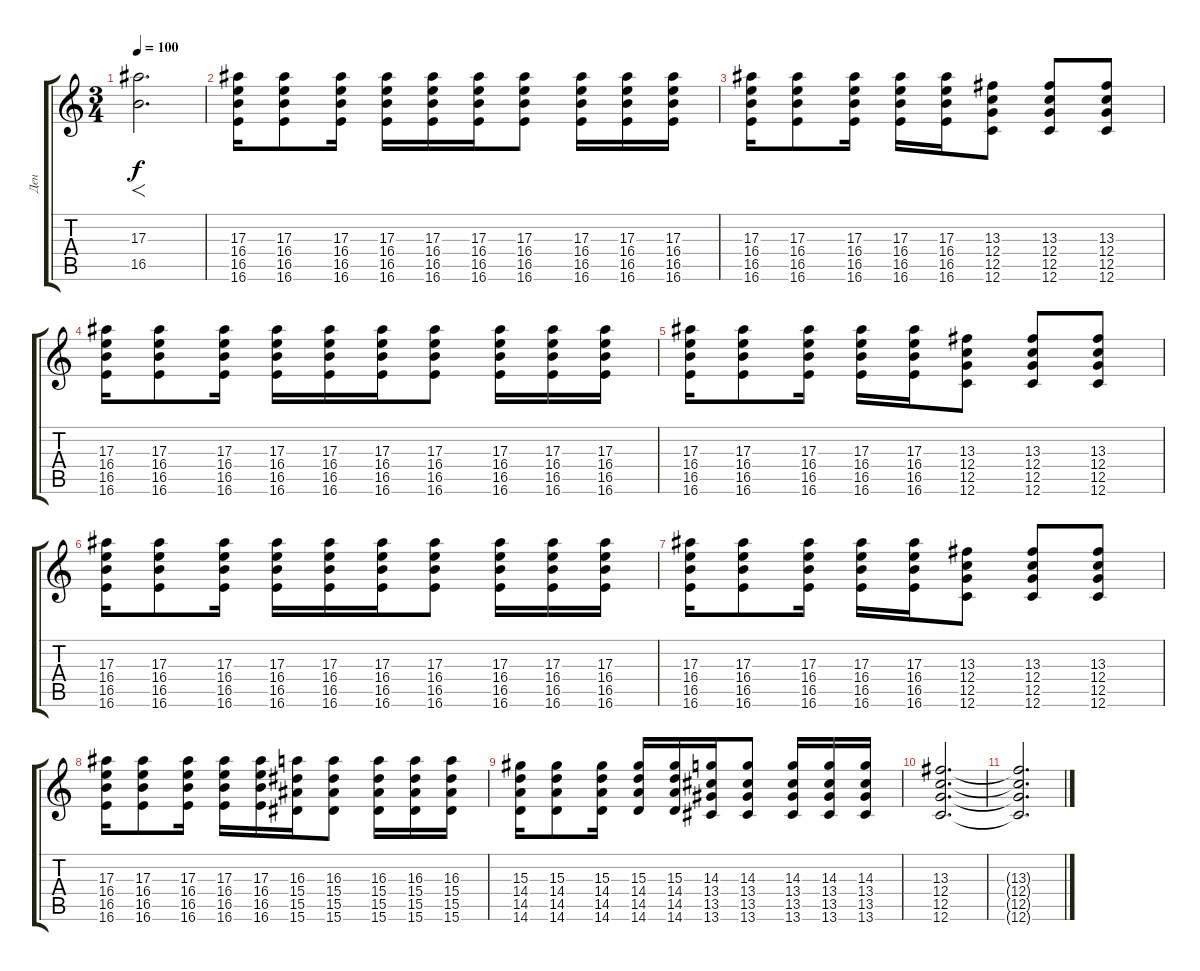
\track ("Ден" "Ден") {instrument overdrivenguitar}
\staff {score tabs}
\tuning (D4 A3 F3 C3 G2 C2) {hide}
\ts (3 4)
\tempo 100
\clef g2
\ks c
(17.3 16.5).2{f d dy f} |
(17.3 16.4 16.5 16.6).16 (17.3 16.4 16.5 16.6).8 (17.3 16.4 16.5 16.6).16 (17.3 16.4 16.5 16.6).16 (17.3 16.4 16.5 16.6).16 (17.3 16.4 16.5 16.6).16 (17.3 16.4 16.5 16.6).8 (17.3 16.4 16.5 16.6).16 (17.3 16.4 16.5 16.6).16 (17.3 16.4 16.5 16.6).16 |
(17.3 16.4 16.5 16.6).16 (17.3 16.4 16.5 16.6).8 (17.3 16.4 16.5 16.6).16 (17.3 16.4 16.5 16.6).16 (17.3 16.4 16.5 16.6).16 (13.3 12.4 12.5 12.6).8 (13.3 12.4 12.5 12.6).8 (13.3 12.4 12.5 12.6).8 |
(17.3 16.4 16.5 16.6).16 (17.3 16.4 16.5 16.6).8 (17.3 16.4 16.5 16.6).16 (17.3 16.4 16.5 16.6).16 (17.3 16.4 16.5 16.6).16 (17.3 16.4 16.5 16.6).16 (17.3 16.4 16.5 16.6).8 (17.3 16.4 16.5 16.6).16 (17.3 16.4 16.5 16.6).16 (17.3 16.4 16.5 16.6).16 |
(17.3 16.4 16.5 16.6).16 (17.3 16.4 16.5 16.6).8 (17.3 16.4 16.5 16.6).16 (17.3 16.4 16.5 16.6).16 (17.3 16.4 16.5 16.6).16 (13.3 12.4 12.5 12.6).8 (13.3 12.4 12.5 12.6).8 (13.3 12.4 12.5 12.6).8 |
(17.3 16.4 16.5 16.6).16 (17.3 16.4 16.5 16.6).8 (17.3 16.4 16.5 16.6).16 (17.3 16.4 16.5 16.6).16 (17.3 16.4 16.5 16.6).16 (17.3 16.4 16.5 16.6).16 (17.3 16.4 16.5 16.6).8 (17.3 16.4 16.5 16.6).16 (17.3 16.4 16.5 16.6).16 (17.3 16.4 16.5 16.6).16 |
(17.3 16.4 16.5 16.6).16 (17.3 16.4 16.5 16.6).8 (17.3 16.4 16.5 16.6).16 (17.3 16.4 16.5 16.6).16 (17.3 16.4 16.5 16.6).16 (13.3 12.4 12.5 12.6).8 (13.3 12.4 12.5 12.6).8 (13.3 12.4 12.5 12.6).8 |
(17.3 16.4 16.5 16.6).16 (17.3 16.4 16.5 16.6).8 (17.3 16.4 16.5 16.6).16 (17.3 16.4 16.5 16.6).16 (17.3 16.4 16.5 16.6).16 (16.3 15.4 15.5 15.6).16 (16.3 15.4 15.5 15.6).8 (16.3 15.4 15.5 15.6).16 (16.3 15.4 15.5 15.6).16 (16.3 15.4 15.5 15.6).16 |
(15.3 14.4 14.5 14.6).16 (15.3 14.4 14.5 14.6).8 (15.3 14.4 14.5 14.6).16 (15.3 14.4 14.5 14.6).16 (15.3 14.4 14.5 14.6).16 (14.3 13.4 13.5 13.6).16 (14.3 13.4 13.5 13.6).8 (14.3 13.4 13.5 13.6).16 (14.3 13.4 13.5 13.6).16 (14.3 13.4 13.5 13.6).16 |
(13.3 12.4 12.5 12.6).2{d} |
(13.3{t} 12.4{t} 12.5{t} 12.6{t}).2{d}
